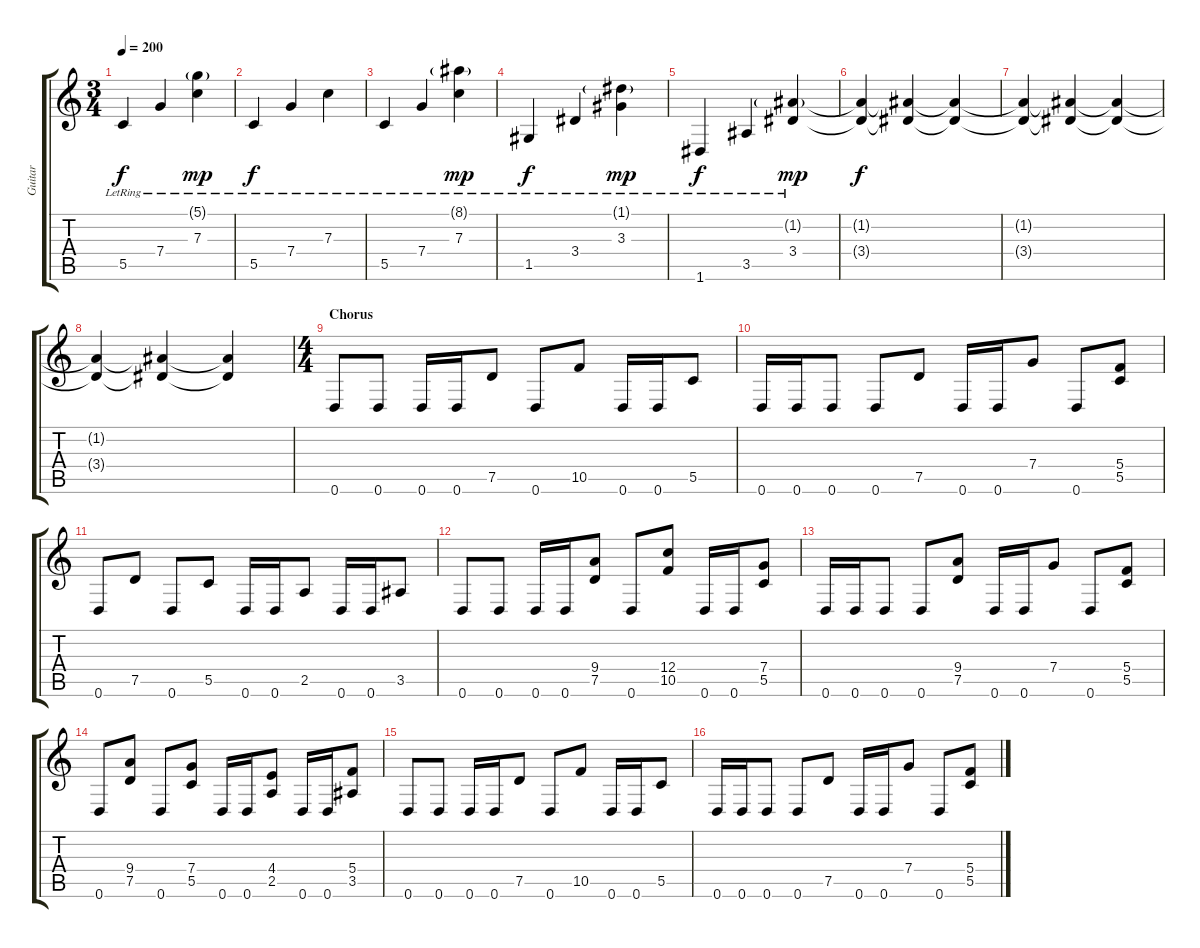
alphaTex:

\track ("Guitar " "Guitar ") {instrument distortionguitar}
\staff {score tabs}
\tuning (D4 A3 F3 C3 G2 D2) {hide}
\ts (3 4)
\tempo 200
\clef g2
\ks c
5.5{lr}.4{dy f} 7.4{lr}.4 (5.1{g lr} 7.3{lr}).4{dy mp} |
5.5{lr}.4{dy f} 7.4{lr}.4 7.3{lr}.4 |
5.5{lr}.4 7.4{lr}.4 (8.1{g lr} 7.3{lr}).4{dy mp} |
1.5{lr}.4{dy f} 3.4{lr}.4 (1.1{g lr} 3.3{lr}).4{dy mp} |
1.6{lr}.4{dy f} 3.5{lr}.4 (1.2{g lr} 3.4{lr}).4{dy mp} |
(1.2{t} 3.4{t}).4{dy f} (1.2{t} 3.4{t}).4 (1.2{t} 3.4{t}).4 |
(1.2{t} 3.4{t}).4 (1.2{t} 3.4{t}).4 (1.2{t} 3.4{t}).4 |
(1.2{t} 3.4{t}).4 (1.2{t} 3.4{t}).4 (1.2{t} 3.4{t}).4 |
\ts (4 4)
\section ("" "Chorus")
0.6.8 0.6.8 0.6.16 0.6.16 7.5.8 0.6.8 10.5.8 0.6.16 0.6.16 5.5.8 |
0.6.16 0.6.16 0.6.8 0.6.8 7.5.8 0.6.16 0.6.16 7.4.8 0.6.8 (5.4 5.5).8 |
0.6.8 7.5.8 0.6.8 5.5.8 0.6.16 0.6.16 2.5.8 0.6.16 0.6.16 3.5.8 |
0.6.8 0.6.8 0.6.16 0.6.16 (9.4 7.5).8 0.6.8 (12.4 10.5).8 0.6.16 0.6.16 (7.4 5.5).8 |
0.6.16 0.6.16 0.6.8 0.6.8 (9.4 7.5).8 0.6.16 0.6.16 7.4.8 0.6.8 (5.4 5.5).8 |
0.6.8 (9.4 7.5).8 0.6.8 (7.4 5.5).8 0.6.16 0.6.16 (4.4 2.5).8 0.6.16 0.6.16 (5.4 3.5).8 |
0.6.8 0.6.8 0.6.16 0.6.16 7.5.8 0.6.8 10.5.8 0.6.16 0.6.16 5.5.8 |
0.6.16 0.6.16 0.6.8 0.6.8 7.5.8 0.6.16 0.6.16 7.4.8 0.6.8 (5.4 5.5).8
